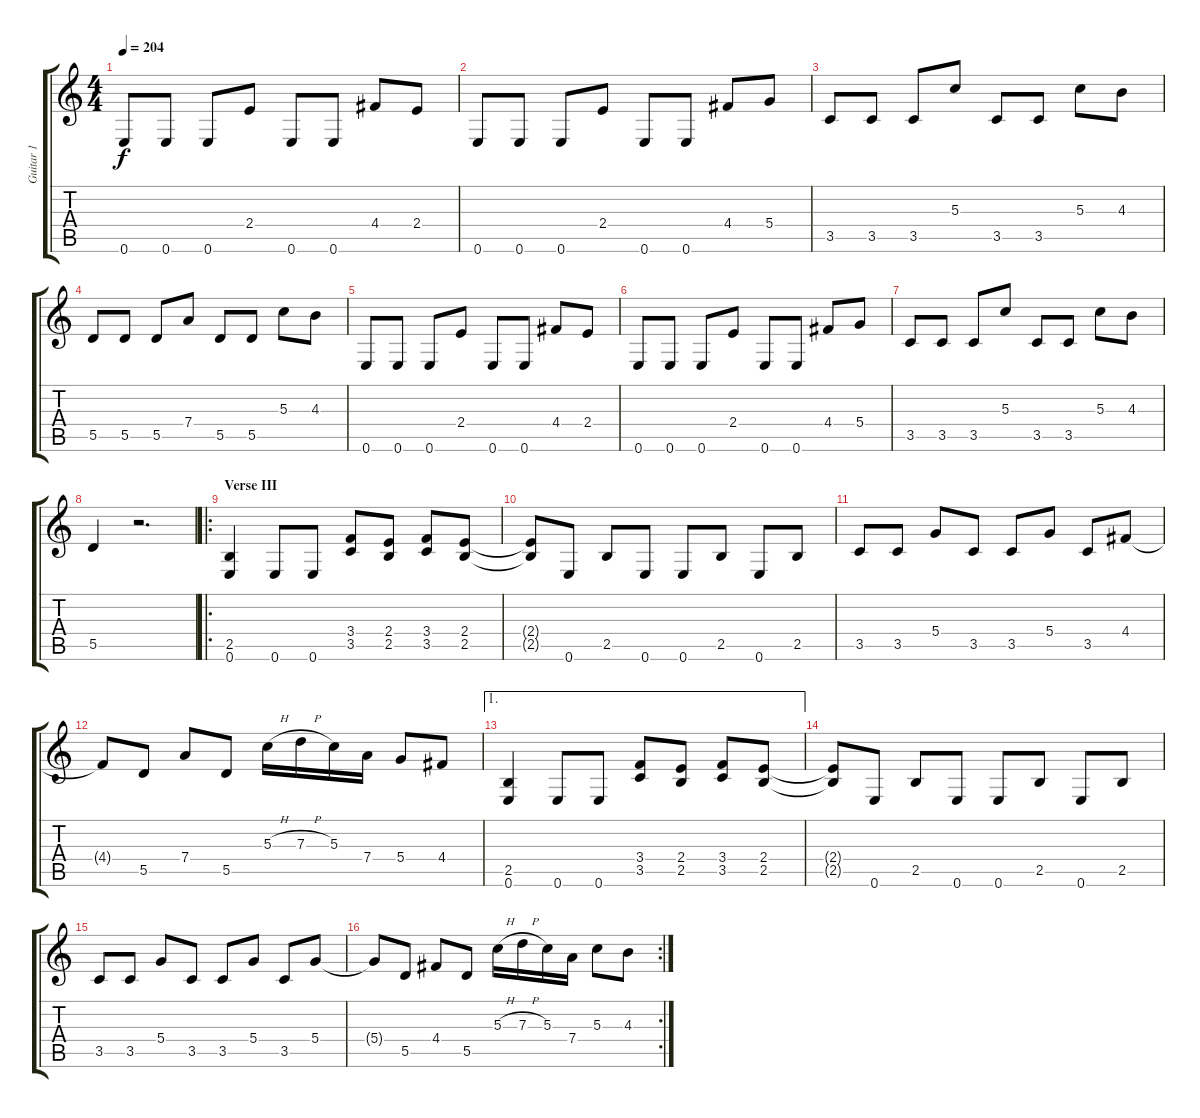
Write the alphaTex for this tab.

\track ("Guitar 1" "Guitar 1") {instrument distortionguitar}
\staff {score tabs}
\tuning (E4 B3 G3 D3 A2 E2) {hide}
\ts (4 4)
\section ("" "")
\tempo 204
\clef g2
\ks c
0.6.8{dy f} 0.6.8 0.6.8 2.4.8 0.6.8 0.6.8 4.4.8 2.4.8 |
0.6.8 0.6.8 0.6.8 2.4.8 0.6.8 0.6.8 4.4.8 5.4.8 |
3.5.8 3.5.8 3.5.8 5.3.8 3.5.8 3.5.8 5.3.8 4.3.8 |
5.5.8 5.5.8 5.5.8 7.4.8 5.5.8 5.5.8 5.3.8 4.3.8 |
0.6.8 0.6.8 0.6.8 2.4.8 0.6.8 0.6.8 4.4.8 2.4.8 |
0.6.8 0.6.8 0.6.8 2.4.8 0.6.8 0.6.8 4.4.8 5.4.8 |
3.5.8 3.5.8 3.5.8 5.3.8 3.5.8 3.5.8 5.3.8 4.3.8 |
5.5.4 r.2{d} |
\ro
\section ("" "Verse III")
(2.5 0.6).4{volume 15} 0.6.8 0.6.8 (3.4 3.5).8 (2.4 2.5).8 (3.4 3.5).8 (2.4 2.5).8 |
(2.4{t} 2.5{t}).8 0.6.8 2.5.8 0.6.8 0.6.8 2.5.8 0.6.8 2.5.8 |
3.5.8 3.5.8 5.4.8 3.5.8 3.5.8 5.4.8 3.5.8 4.4.8 |
4.4{t}.8 5.5.8 7.4.8 5.5.8 5.3{h}.16 7.3{h}.16 5.3.16 7.4.16 5.4.8 4.4.8 |
\ae 1
(2.5 0.6).4 0.6.8 0.6.8 (3.4 3.5).8 (2.4 2.5).8 (3.4 3.5).8 (2.4 2.5).8 |
(2.4{t} 2.5{t}).8 0.6.8 2.5.8 0.6.8 0.6.8 2.5.8 0.6.8 2.5.8 |
3.5.8 3.5.8 5.4.8 3.5.8 3.5.8 5.4.8 3.5.8 5.4.8 |
\rc 2
5.4{t}.8 5.5.8 4.4.8 5.5.8 5.3{h}.16 7.3{h}.16 5.3.16 7.4.16 5.3.8 4.3.8
